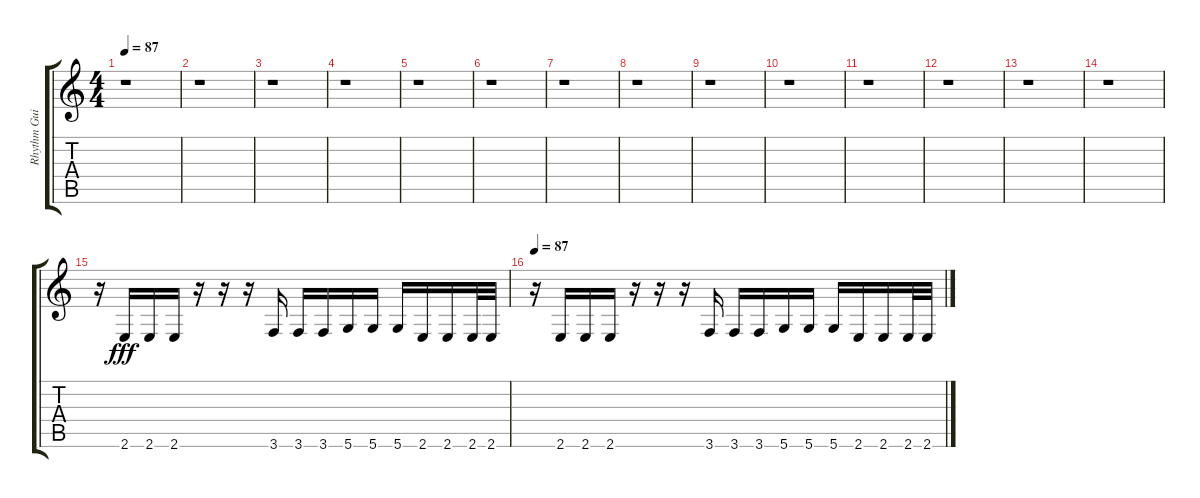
\track ("Rhythm Guitar" "Rhythm Gui") {instrument overdrivenguitar}
\staff {score tabs}
\tuning (E4 B3 G3 D3 A2 D2) {hide}
\ts (4 4)
\tempo 87
\clef g2
\ks c
r.1{dy f} |
r.1 |
r.1 |
r.1 |
r.1 |
r.1 |
r.1 |
r.1 |
r.1 |
r.1 |
r.1 |
r.1 |
r.1 |
r.1 |
r.16 2.6.16{dy fff} 2.6.16 2.6.16 r.16 r.16 r.16 3.6.16 3.6.16 3.6.16 5.6.16 5.6.16 5.6.16 2.6.16 2.6.16 2.6.32 2.6.32 |
\tempo 87
r.16 2.6.16 2.6.16 2.6.16 r.16 r.16 r.16 3.6.16 3.6.16 3.6.16 5.6.16 5.6.16 5.6.16 2.6.16 2.6.16 2.6.32 2.6.32
